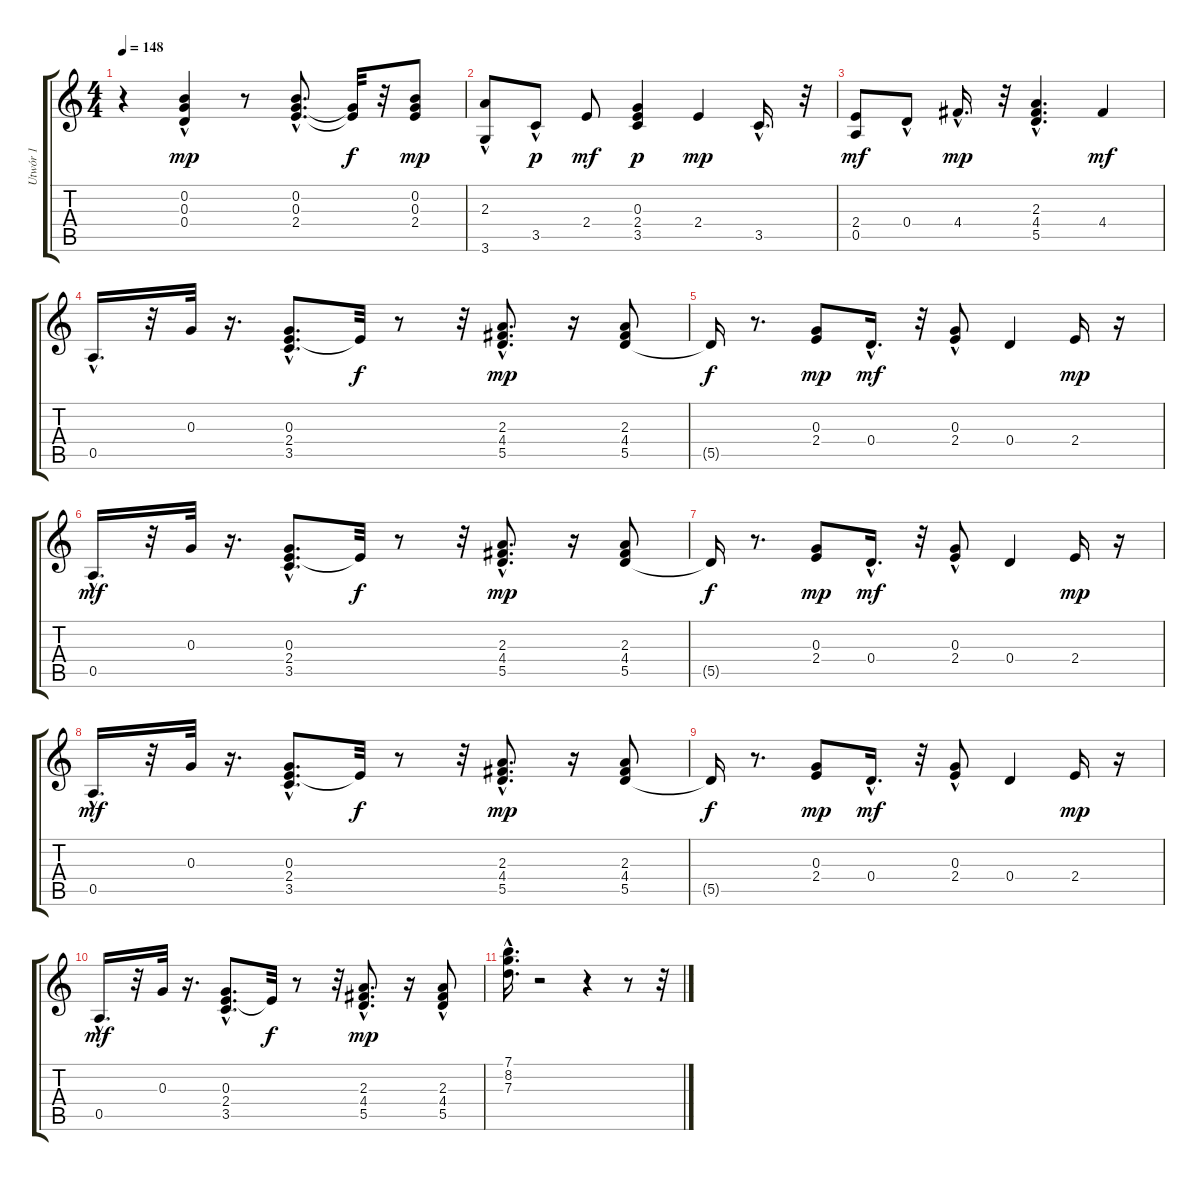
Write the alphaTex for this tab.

\track ("Utwór 1" "Utwór 1") {instrument overdrivenguitar}
\staff {score tabs}
\tuning (E4 B3 G3 D3 A2 E2) {hide}
\ts (4 4)
\tempo 148
\clef g2
\ks c
r.4{dy mp} (0.2 0.3 0.4{hac}).4 r.8 (0.2{hac} 0.3{hac} 2.4{hac}).8{d} (0.3{t} 2.4{t}).32{dy f} r.32 (0.2 0.3 2.4).8{dy mp} |
(2.3 3.6{hac}).8 3.5{hac}.8{dy p} 2.4.8{dy mf} (0.3 2.4 3.5).4{dy p} 2.4.4{dy mp} 3.5{hac}.16{d} r.32 |
(2.4 0.5).8{dy mf} 0.4{hac}.8 4.4{hac}.16{d dy mp} r.32 (2.3 4.4 5.5{hac}).4{d} 4.4.4{dy mf} |
0.5{hac}.16{d} r.32 0.3.32 r.16{d} (0.3{hac} 2.4{hac} 3.5{hac}).8{d} 2.4{t}.32{dy f} r.8 r.32 (2.3 4.4 5.5{hac}).8{d dy mp} r.16 (2.3 4.4 5.5).8 |
5.5{t}.16{dy f} r.8{d} (0.3 2.4).8{dy mp} 0.4{hac}.16{d dy mf} r.32 (0.3{hac} 2.4).8 0.4.4 2.4.16{dy mp} r.16 |
0.5{hac}.16{d dy mf} r.32 0.3.32 r.16{d} (0.3{hac} 2.4{hac} 3.5{hac}).8{d} 2.4{t}.32{dy f} r.8 r.32 (2.3 4.4 5.5{hac}).8{d dy mp} r.16 (2.3 4.4 5.5).8 |
5.5{t}.16{dy f} r.8{d} (0.3 2.4).8{dy mp} 0.4{hac}.16{d dy mf} r.32 (0.3{hac} 2.4).8 0.4.4 2.4.16{dy mp} r.16 |
0.5{hac}.16{d dy mf} r.32 0.3.32 r.16{d} (0.3{hac} 2.4{hac} 3.5{hac}).8{d} 2.4{t}.32{dy f} r.8 r.32 (2.3 4.4 5.5{hac}).8{d dy mp} r.16 (2.3 4.4 5.5).8 |
5.5{t}.16{dy f} r.8{d} (0.3 2.4).8{dy mp} 0.4{hac}.16{d dy mf} r.32 (0.3{hac} 2.4).8 0.4.4 2.4.16{dy mp} r.16 |
0.5{hac}.16{d dy mf} r.32 0.3.32 r.16{d} (0.3{hac} 2.4{hac} 3.5{hac}).8{d} 2.4{t}.32{dy f} r.8 r.32 (2.3 4.4 5.5{hac}).8{d dy mp} r.16 (2.3 4.4 5.5{hac}).8 |
(7.1{hac} 8.2{hac} 7.3{hac}).16{d} r.2 r.4 r.8 r.32
